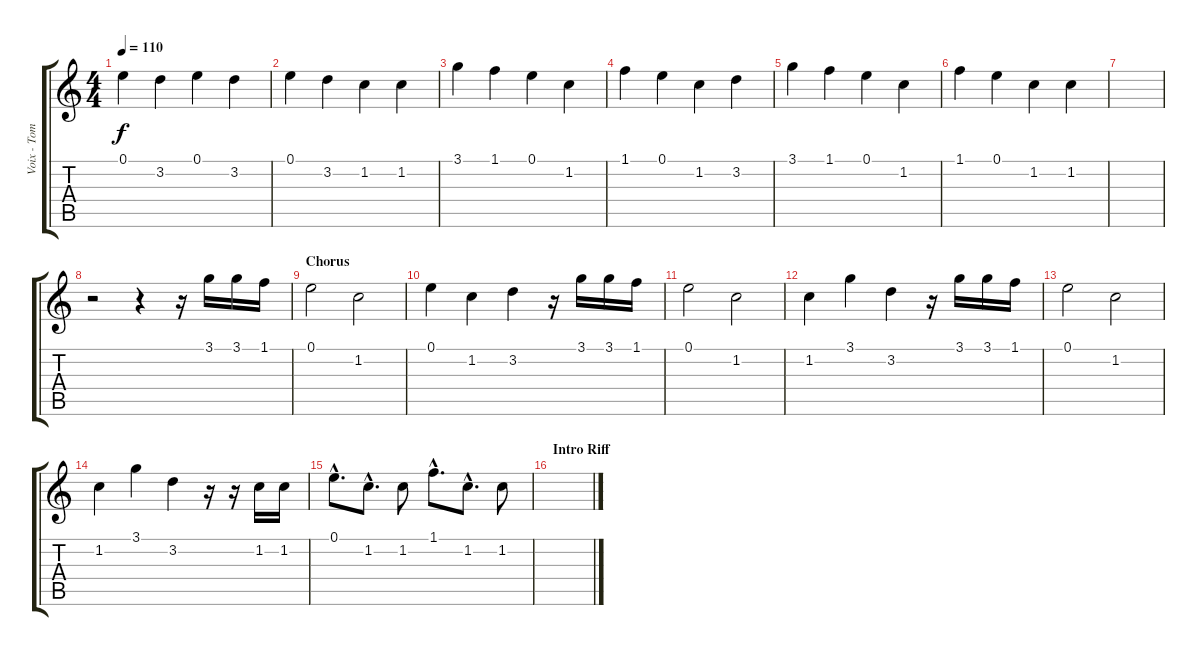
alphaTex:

\track ("Voix - Tom DeLonge" "Voix - Tom") {instrument distortionguitar}
\staff {score tabs}
\tuning (E4 B3 G3 D3 A2 E2) {hide}
\ts (4 4)
\tempo 110
\clef g2
\ks c
0.1.4{dy f} 3.2.4 0.1.4 3.2.4 |
0.1.4 3.2.4 1.2.4 1.2.4 |
3.1.4 1.1.4 0.1.4 1.2.4 |
1.1.4 0.1.4 1.2.4 3.2.4 |
3.1.4 1.1.4 0.1.4 1.2.4 |
1.1.4 0.1.4 1.2.4 1.2.4 |
|
r.2 r.4 r.16 3.1.16 3.1.16 1.1.16 |
\section ("" "Chorus")
0.1.2 1.2.2 |
0.1.4 1.2.4 3.2.4 r.16 3.1.16 3.1.16 1.1.16 |
0.1.2 1.2.2 |
1.2.4 3.1.4 3.2.4 r.16 3.1.16 3.1.16 1.1.16 |
0.1.2 1.2.2 |
1.2.4 3.1.4 3.2.4 r.16 r.16 1.2.16 1.2.16 |
0.1{hac}.8{d} 1.2{hac}.8{d} 1.2.8 1.1{hac}.8{d} 1.2{hac}.8{d} 1.2.8 |
\section ("" "Intro Riff")
